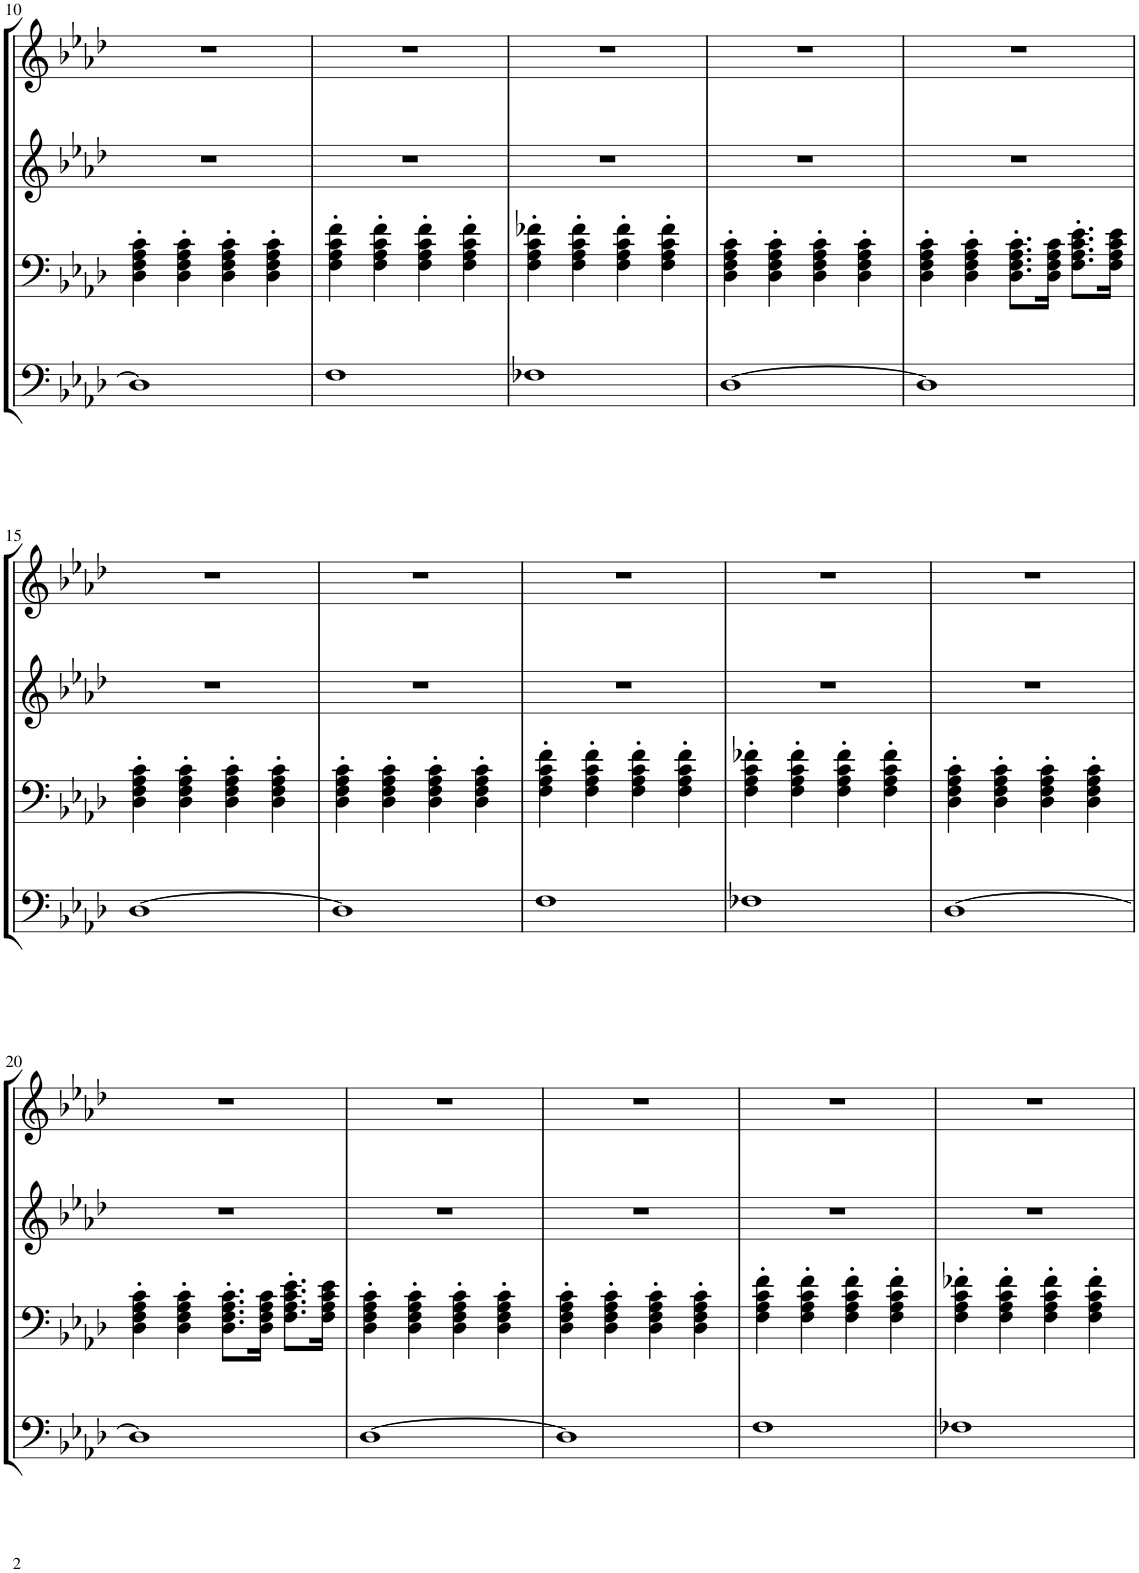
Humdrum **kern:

**kern	**kern	**kern	**kern
*part4	*part3	*part2	*part1
*staff4	*staff3	*staff2	*staff1
*I"Tuba	*I"Trombone	*I"Bb Trumpet 2	*I"Bb Trumpet 1
*I'Tba	*I'Trb	*I'Tpt	*I'Tpt
!!LO:PB:g=z
*clefF4	*clefF4	*clefG2	*clefG2
*	*	*ITrd1c2	*ITrd1c2
*k[b-e-a-d-]	*k[b-e-a-d-]	*k[b-e-a-d-]	*k[b-e-a-d-]
*M4/4	*M4/4	*M4/4	*M4/4
=10	=10	=10	=10
1D-]	4D-\' 4F\' 4A-\' 4c\'	1r	1r
.	4D-\' 4F\' 4A-\' 4c\'	.	.
.	4D-\' 4F\' 4A-\' 4c\'	.	.
.	4D-\' 4F\' 4A-\' 4c\'	.	.
=11	=11	=11	=11
1F	4F\' 4A-\' 4c\' 4f\'	1r	1r
.	4F\' 4A-\' 4c\' 4f\'	.	.
.	4F\' 4A-\' 4c\' 4f\'	.	.
.	4F\' 4A-\' 4c\' 4f\'	.	.
=12	=12	=12	=12
1F-X	4F\' 4A-\' 4c\' 4f-X\'	1r	1r
.	4F\' 4A-\' 4c\' 4f-\'	.	.
.	4F\' 4A-\' 4c\' 4f-\'	.	.
.	4F\' 4A-\' 4c\' 4f-\'	.	.
=13	=13	=13	=13
[1D-	4D-\' 4F\' 4A-\' 4c\'	1r	1r
.	4D-\' 4F\' 4A-\' 4c\'	.	.
.	4D-\' 4F\' 4A-\' 4c\'	.	.
.	4D-\' 4F\' 4A-\' 4c\'	.	.
=14	=14	=14	=14
1D-]	4D-\' 4F\' 4A-\' 4c\'	1r	1r
.	4D-\' 4F\' 4A-\' 4c\'	.	.
.	8.D-\' 8.F\' 8.A-\' 8.c\'L	.	.
.	16D-\ 16F\ 16A-\ 16c\Jk	.	.
.	8.F\' 8.A-\' 8.c\' 8.e-\'L	.	.
.	16F\ 16A-\ 16c\ 16e-\Jk	.	.
!!LO:LB:g=z
=15	=15	=15	=15
[1D-	4D-\' 4F\' 4A-\' 4c\'	1r	1r
.	4D-\' 4F\' 4A-\' 4c\'	.	.
.	4D-\' 4F\' 4A-\' 4c\'	.	.
.	4D-\' 4F\' 4A-\' 4c\'	.	.
=16	=16	=16	=16
1D-]	4D-\' 4F\' 4A-\' 4c\'	1r	1r
.	4D-\' 4F\' 4A-\' 4c\'	.	.
.	4D-\' 4F\' 4A-\' 4c\'	.	.
.	4D-\' 4F\' 4A-\' 4c\'	.	.
=17	=17	=17	=17
1F	4F\' 4A-\' 4c\' 4f\'	1r	1r
.	4F\' 4A-\' 4c\' 4f\'	.	.
.	4F\' 4A-\' 4c\' 4f\'	.	.
.	4F\' 4A-\' 4c\' 4f\'	.	.
=18	=18	=18	=18
1F-X	4F\' 4A-\' 4c\' 4f-X\'	1r	1r
.	4F\' 4A-\' 4c\' 4f-\'	.	.
.	4F\' 4A-\' 4c\' 4f-\'	.	.
.	4F\' 4A-\' 4c\' 4f-\'	.	.
=19	=19	=19	=19
[1D-	4D-\' 4F\' 4A-\' 4c\'	1r	1r
.	4D-\' 4F\' 4A-\' 4c\'	.	.
.	4D-\' 4F\' 4A-\' 4c\'	.	.
.	4D-\' 4F\' 4A-\' 4c\'	.	.
!!LO:LB:g=z
=20	=20	=20	=20
1D-]	4D-\' 4F\' 4A-\' 4c\'	1r	1r
.	4D-\' 4F\' 4A-\' 4c\'	.	.
.	8.D-\' 8.F\' 8.A-\' 8.c\'L	.	.
.	16D-\ 16F\ 16A-\ 16c\Jk	.	.
.	8.F\' 8.A-\' 8.c\' 8.e-\'L	.	.
.	16F\ 16A-\ 16c\ 16e-\Jk	.	.
=21	=21	=21	=21
[1D-	4D-\' 4F\' 4A-\' 4c\'	1r	1r
.	4D-\' 4F\' 4A-\' 4c\'	.	.
.	4D-\' 4F\' 4A-\' 4c\'	.	.
.	4D-\' 4F\' 4A-\' 4c\'	.	.
=22	=22	=22	=22
1D-]	4D-\' 4F\' 4A-\' 4c\'	1r	1r
.	4D-\' 4F\' 4A-\' 4c\'	.	.
.	4D-\' 4F\' 4A-\' 4c\'	.	.
.	4D-\' 4F\' 4A-\' 4c\'	.	.
=23	=23	=23	=23
1F	4F\' 4A-\' 4c\' 4f\'	1r	1r
.	4F\' 4A-\' 4c\' 4f\'	.	.
.	4F\' 4A-\' 4c\' 4f\'	.	.
.	4F\' 4A-\' 4c\' 4f\'	.	.
=24	=24	=24	=24
1F-X	4F\' 4A-\' 4c\' 4f-X\'	1r	1r
.	4F\' 4A-\' 4c\' 4f-\'	.	.
.	4F\' 4A-\' 4c\' 4f-\'	.	.
.	4F\' 4A-\' 4c\' 4f-\'	.	.
=	=	=	=
*-	*-	*-	*-
